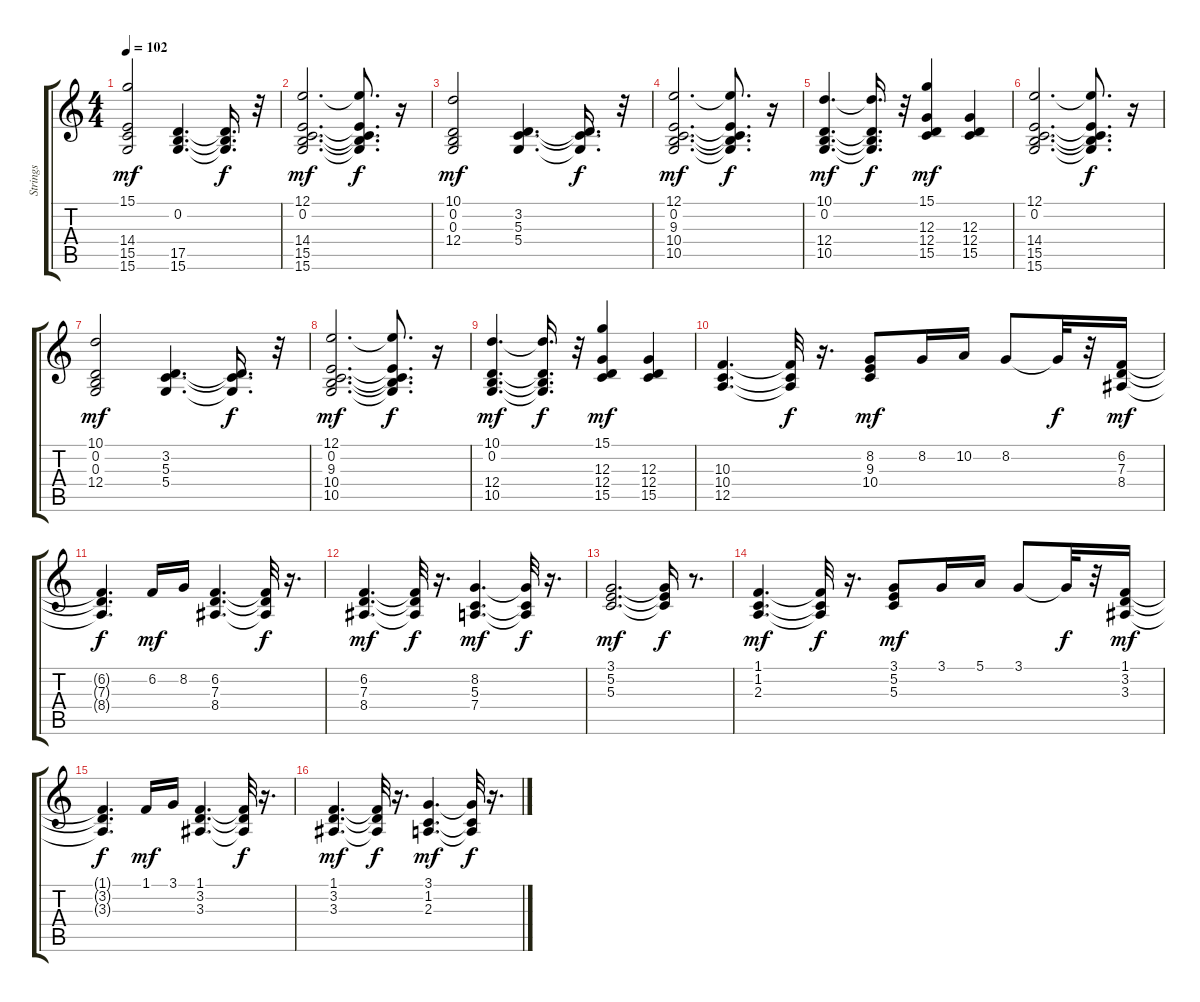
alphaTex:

\track ("Strings" "Strings") {instrument synthstrings1}
\staff {score tabs}
\tuning (E4 B3 G3 D3 A2 E2) {hide}
\ts (4 4)
\tempo 102
\clef g2
\ks c
(15.1 14.4 15.5 15.6).2{dy mf} (0.2 17.5 15.6).4{d} (0.2{t} 17.5{t} 15.6{t}).16{d dy f} r.32 |
(12.1 0.2 14.4 15.5 15.6).2{d dy mf} (12.1{t} 0.2{t} 14.4{t} 15.5{t} 15.6{t}).8{d dy f} r.16 |
(10.1 0.2 0.3 12.4).2{dy mf} (3.2 5.3 5.4).4{d} (3.2{t} 5.3{t} 5.4{t}).16{d dy f} r.32 |
(12.1 0.2 9.3 10.4 10.5).2{d dy mf} (12.1{t} 0.2{t} 9.3{t} 10.4{t} 10.5{t}).8{d dy f} r.16 |
(10.1 0.2 12.4 10.5).4{d dy mf} (10.1{t} 0.2{t} 12.4{t} 10.5{t}).16{d dy f} r.32 (15.1 12.3 12.4 15.5).4{dy mf} (12.3 12.4 15.5).4 |
(12.1 0.2 14.4 15.5 15.6).2{d} (12.1{t} 0.2{t} 14.4{t} 15.5{t} 15.6{t}).8{d dy f} r.16 |
(10.1 0.2 0.3 12.4).2{dy mf} (3.2 5.3 5.4).4{d} (3.2{t} 5.3{t} 5.4{t}).16{d dy f} r.32 |
(12.1 0.2 9.3 10.4 10.5).2{d dy mf} (12.1{t} 0.2{t} 9.3{t} 10.4{t} 10.5{t}).8{d dy f} r.16 |
(10.1 0.2 12.4 10.5).4{d dy mf} (10.1{t} 0.2{t} 12.4{t} 10.5{t}).16{d dy f} r.32 (15.1 12.3 12.4 15.5).4{dy mf} (12.3 12.4 15.5).4 |
(10.3 10.4 12.5).4{d} (10.3{t} 10.4{t} 12.5{t}).32{dy f} r.16{d} (8.2 9.3 10.4).8{dy mf} 8.2.16 10.2.16 8.2.8 8.2{t}.32{dy f} r.32 (6.2 7.3 8.4).16{dy mf} |
(6.2{t} 7.3{t} 8.4{t}).4{d dy f} 6.2.16{dy mf} 8.2.16 (6.2 7.3 8.4).4{d} (6.2{t} 7.3{t} 8.4{t}).32{dy f} r.16{d} |
(6.2 7.3 8.4).4{d dy mf} (6.2{t} 7.3{t} 8.4{t}).32{dy f} r.16{d} (8.2 5.3 7.4).4{d dy mf} (8.2{t} 5.3{t} 7.4{t}).32{dy f} r.16{d} |
(3.1 5.2 5.3).2{d dy mf} (3.1{t} 5.2{t} 5.3{t}).16{dy f} r.8{d} |
(1.1 1.2 2.3).4{d dy mf} (1.1{t} 1.2{t} 2.3{t}).32{dy f} r.16{d} (3.1 5.2 5.3).8{dy mf} 3.1.16 5.1.16 3.1.8 3.1{t}.32{dy f} r.32 (1.1 3.2 3.3).16{dy mf} |
(1.1{t} 3.2{t} 3.3{t}).4{d dy f} 1.1.16{dy mf} 3.1.16 (1.1 3.2 3.3).4{d} (1.1{t} 3.2{t} 3.3{t}).32{dy f} r.16{d} |
(1.1 3.2 3.3).4{d dy mf} (1.1{t} 3.2{t} 3.3{t}).32{dy f} r.16{d} (3.1 1.2 2.3).4{d dy mf} (3.1{t} 1.2{t} 2.3{t}).32{dy f} r.16{d}
